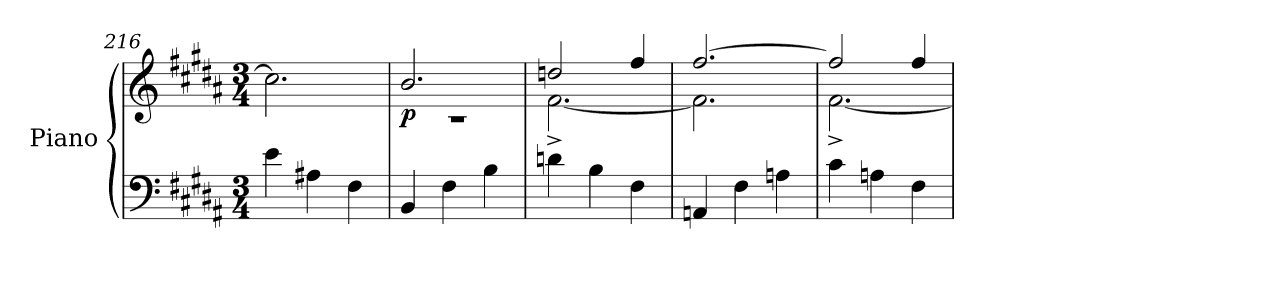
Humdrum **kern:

**kern	**kern	**dynam
*part1	*part1	*part1
*staff2	*staff1	*staff1/2
*I"Piano	*	*
*I'Pno	*	*
*clefF4	*clefG2	*
*k[f#c#g#d#a#]	*k[f#c#g#d#a#]	*
*B:	*B:	*
*M3/4	*M3/4	*
=216	=216	=216
4e\	2.cc#\]	.
4A#X\	.	.
4F#\	.	.
=217	=217	=217
*	*^	*
!	!	!	!LO:DY:b
4BB/	2.rc	2.b/	p
4F#\	.	.	.
4B\	.	.	.
!!LO:PB:g=z	!!
=218	=218	=218	=218
4dn\	2ddn/	[2.f#^\	.
4B\	.	.	.
4F#\	4ff#/	.	.
=219	=219	=219	=219
4AAn/	[2.ff#/	2.f#\]	.
4F#\	.	.	.
4An\	.	.	.
=220	=220	=220	=220
4c#\	2ff#/]	[2.f#^\	.
4An\	.	.	.
4F#\	4ff#/	.	.
*	*v	*v	*
=	=	=
*-	*-	*-
